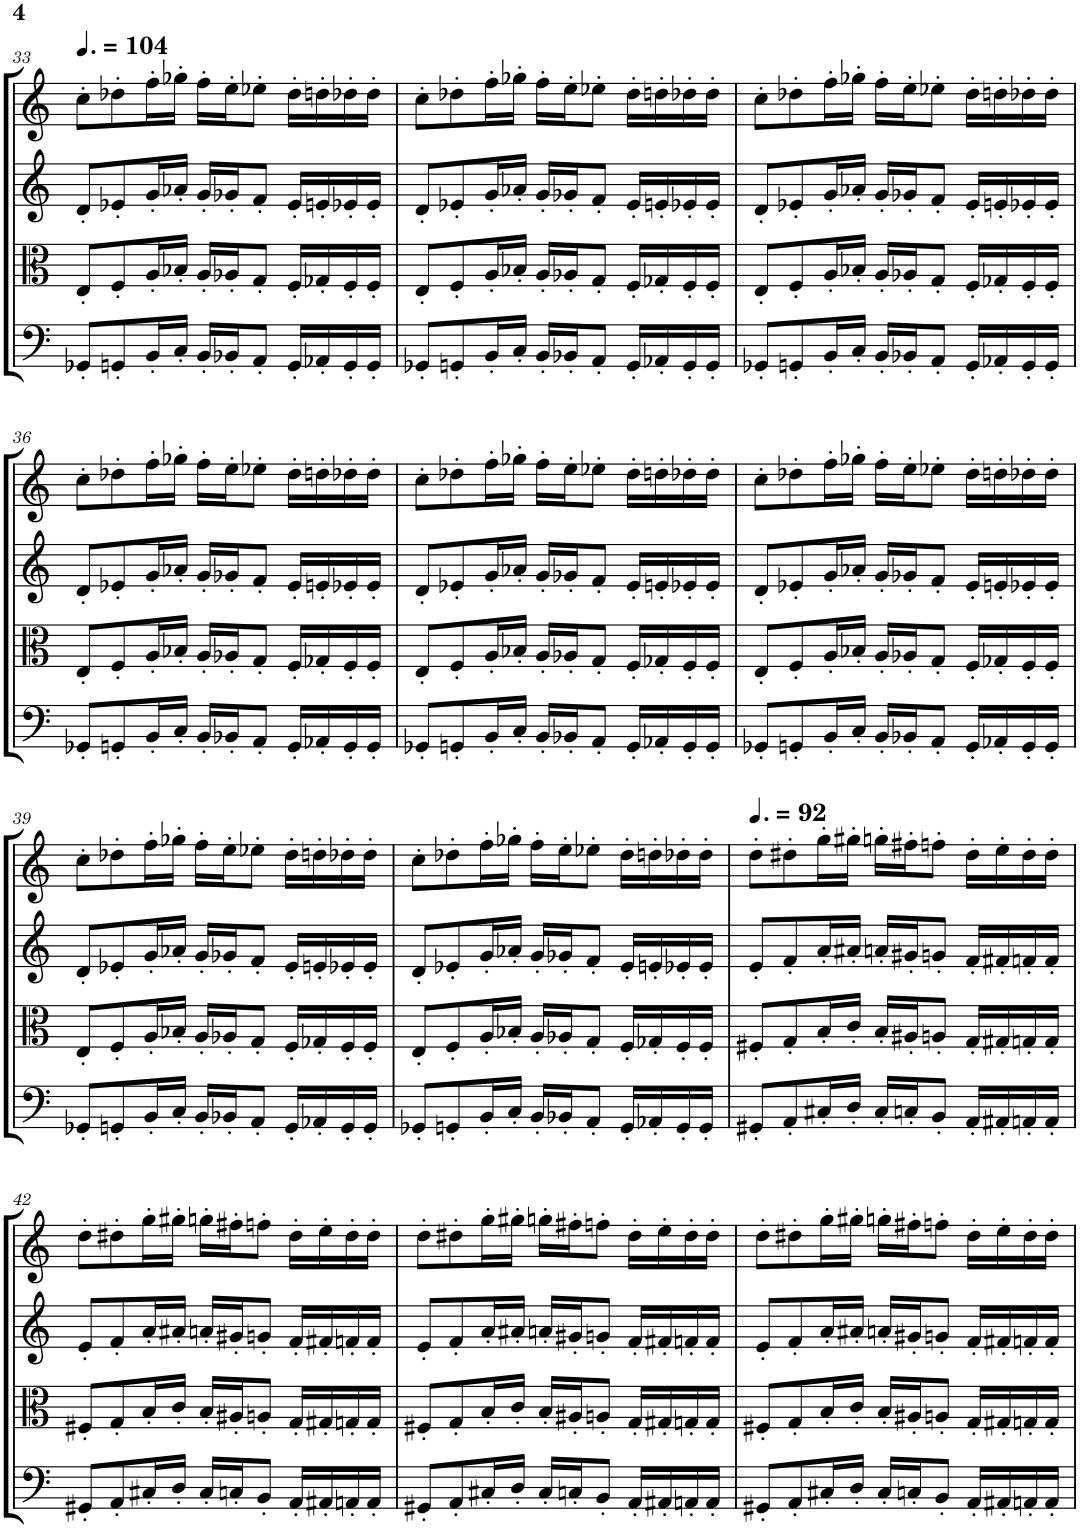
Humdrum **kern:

**kern	**kern	**kern	**kern
*part4	*part3	*part2	*part1
*staff4	*staff3	*staff2	*staff1
*I"Violoncello	*I"Viola	*I"Violin II	*I"Violin I
*I'Vc	*I'Vla	*I'Vln	*I'Vln
!!LO:PB:g=z
*clefF4	*clefC3	*clefG2	*clefG2
*k[]	*k[]	*k[]	*k[]
*M7/8	*M7/8	*M7/8	*M7/8
*MM156	*MM156	*MM156	*MM156
=33	=33	=33	=33
8GG-X'/L	8E'/L	8d'/L	8cc'\L
8GGn'/	8F'/	8e-X'/	8dd-X'\
16BB'/L	16A'/L	16g'/L	16ff'\L
16C'/JJ	16B-X'/JJ	16a-X'/JJ	16gg-X'\JJ
16BB'/LL	16A'/LL	16g'/LL	16ff'\LL
16BB-X'/J	16A-X'/J	16g-X'/J	16ee'\J
8AA'/J	8G'/J	8f'/J	8ee-X'\J
16GG'/LL	16F'/LL	16e-'/LL	16dd-'\LL
16AA-X'/	16G-X'/	16en'/	16ddn'\
16GG'/	16F'/	16e-X'/	16dd-X'\
16GG'/JJ	16F'/JJ	16e-'/JJ	16dd-'\JJ
=34	=34	=34	=34
8GG-X'/L	8E'/L	8d'/L	8cc'\L
8GGn'/	8F'/	8e-X'/	8dd-X'\
16BB'/L	16A'/L	16g'/L	16ff'\L
16C'/JJ	16B-X'/JJ	16a-X'/JJ	16gg-X'\JJ
16BB'/LL	16A'/LL	16g'/LL	16ff'\LL
16BB-X'/J	16A-X'/J	16g-X'/J	16ee'\J
8AA'/J	8G'/J	8f'/J	8ee-X'\J
16GG'/LL	16F'/LL	16e-'/LL	16dd-'\LL
16AA-X'/	16G-X'/	16en'/	16ddn'\
16GG'/	16F'/	16e-X'/	16dd-X'\
16GG'/JJ	16F'/JJ	16e-'/JJ	16dd-'\JJ
=35	=35	=35	=35
8GG-X'/L	8E'/L	8d'/L	8cc'\L
8GGn'/	8F'/	8e-X'/	8dd-X'\
16BB'/L	16A'/L	16g'/L	16ff'\L
16C'/JJ	16B-X'/JJ	16a-X'/JJ	16gg-X'\JJ
16BB'/LL	16A'/LL	16g'/LL	16ff'\LL
16BB-X'/J	16A-X'/J	16g-X'/J	16ee'\J
8AA'/J	8G'/J	8f'/J	8ee-X'\J
16GG'/LL	16F'/LL	16e-'/LL	16dd-'\LL
16AA-X'/	16G-X'/	16en'/	16ddn'\
16GG'/	16F'/	16e-X'/	16dd-X'\
16GG'/JJ	16F'/JJ	16e-'/JJ	16dd-'\JJ
!!LO:LB:g=z
=36	=36	=36	=36
8GG-X'/L	8E'/L	8d'/L	8cc'\L
8GGn'/	8F'/	8e-X'/	8dd-X'\
16BB'/L	16A'/L	16g'/L	16ff'\L
16C'/JJ	16B-X'/JJ	16a-X'/JJ	16gg-X'\JJ
16BB'/LL	16A'/LL	16g'/LL	16ff'\LL
16BB-X'/J	16A-X'/J	16g-X'/J	16ee'\J
8AA'/J	8G'/J	8f'/J	8ee-X'\J
16GG'/LL	16F'/LL	16e-'/LL	16dd-'\LL
16AA-X'/	16G-X'/	16en'/	16ddn'\
16GG'/	16F'/	16e-X'/	16dd-X'\
16GG'/JJ	16F'/JJ	16e-'/JJ	16dd-'\JJ
=37	=37	=37	=37
8GG-X'/L	8E'/L	8d'/L	8cc'\L
8GGn'/	8F'/	8e-X'/	8dd-X'\
16BB'/L	16A'/L	16g'/L	16ff'\L
16C'/JJ	16B-X'/JJ	16a-X'/JJ	16gg-X'\JJ
16BB'/LL	16A'/LL	16g'/LL	16ff'\LL
16BB-X'/J	16A-X'/J	16g-X'/J	16ee'\J
8AA'/J	8G'/J	8f'/J	8ee-X'\J
16GG'/LL	16F'/LL	16e-'/LL	16dd-'\LL
16AA-X'/	16G-X'/	16en'/	16ddn'\
16GG'/	16F'/	16e-X'/	16dd-X'\
16GG'/JJ	16F'/JJ	16e-'/JJ	16dd-'\JJ
=38	=38	=38	=38
8GG-X'/L	8E'/L	8d'/L	8cc'\L
8GGn'/	8F'/	8e-X'/	8dd-X'\
16BB'/L	16A'/L	16g'/L	16ff'\L
16C'/JJ	16B-X'/JJ	16a-X'/JJ	16gg-X'\JJ
16BB'/LL	16A'/LL	16g'/LL	16ff'\LL
16BB-X'/J	16A-X'/J	16g-X'/J	16ee'\J
8AA'/J	8G'/J	8f'/J	8ee-X'\J
16GG'/LL	16F'/LL	16e-'/LL	16dd-'\LL
16AA-X'/	16G-X'/	16en'/	16ddn'\
16GG'/	16F'/	16e-X'/	16dd-X'\
16GG'/JJ	16F'/JJ	16e-'/JJ	16dd-'\JJ
!!LO:LB:g=z
=39	=39	=39	=39
8GG-X'/L	8E'/L	8d'/L	8cc'\L
8GGn'/	8F'/	8e-X'/	8dd-X'\
16BB'/L	16A'/L	16g'/L	16ff'\L
16C'/JJ	16B-X'/JJ	16a-X'/JJ	16gg-X'\JJ
16BB'/LL	16A'/LL	16g'/LL	16ff'\LL
16BB-X'/J	16A-X'/J	16g-X'/J	16ee'\J
8AA'/J	8G'/J	8f'/J	8ee-X'\J
16GG'/LL	16F'/LL	16e-'/LL	16dd-'\LL
16AA-X'/	16G-X'/	16en'/	16ddn'\
16GG'/	16F'/	16e-X'/	16dd-X'\
16GG'/JJ	16F'/JJ	16e-'/JJ	16dd-'\JJ
=40	=40	=40	=40
8GG-X'/L	8E'/L	8d'/L	8cc'\L
8GGn'/	8F'/	8e-X'/	8dd-X'\
16BB'/L	16A'/L	16g'/L	16ff'\L
16C'/JJ	16B-X'/JJ	16a-X'/JJ	16gg-X'\JJ
16BB'/LL	16A'/LL	16g'/LL	16ff'\LL
16BB-X'/J	16A-X'/J	16g-X'/J	16ee'\J
8AA'/J	8G'/J	8f'/J	8ee-X'\J
16GG'/LL	16F'/LL	16e-'/LL	16dd-'\LL
16AA-X'/	16G-X'/	16en'/	16ddn'\
16GG'/	16F'/	16e-X'/	16dd-X'\
16GG'/JJ	16F'/JJ	16e-'/JJ	16dd-'\JJ
=41	=41	=41	=41
*	*	*	*MM138
8GG#X'/L	8F#X'/L	8e'/L	8dd'\L
8AA'/	8G'/	8f'/	8dd#X'\
16C#X'/L	16B'/L	16a'/L	16gg'\L
16D'/JJ	16c'/JJ	16a#X'/JJ	16gg#X'\JJ
16C#'/LL	16B'/LL	16an'/LL	16ggn'\LL
16Cn'/J	16A#X'/J	16g#X'/J	16ff#X'\J
8BB'/J	8An'/J	8gn'/J	8ffn'\J
16AA'/LL	16G'/LL	16f'/LL	16dd#'\LL
16AA#X'/	16G#X'/	16f#X'/	16ee'\
16AAn'/	16Gn'/	16fn'/	16dd#'\
16AA'/JJ	16G'/JJ	16f'/JJ	16dd#'\JJ
!!LO:LB:g=z
=42	=42	=42	=42
8GG#X'/L	8F#X'/L	8e'/L	8dd'\L
8AA'/	8G'/	8f'/	8dd#X'\
16C#X'/L	16B'/L	16a'/L	16gg'\L
16D'/JJ	16c'/JJ	16a#X'/JJ	16gg#X'\JJ
16C#'/LL	16B'/LL	16an'/LL	16ggn'\LL
16Cn'/J	16A#X'/J	16g#X'/J	16ff#X'\J
8BB'/J	8An'/J	8gn'/J	8ffn'\J
16AA'/LL	16G'/LL	16f'/LL	16dd#'\LL
16AA#X'/	16G#X'/	16f#X'/	16ee'\
16AAn'/	16Gn'/	16fn'/	16dd#'\
16AA'/JJ	16G'/JJ	16f'/JJ	16dd#'\JJ
=43	=43	=43	=43
8GG#X'/L	8F#X'/L	8e'/L	8dd'\L
8AA'/	8G'/	8f'/	8dd#X'\
16C#X'/L	16B'/L	16a'/L	16gg'\L
16D'/JJ	16c'/JJ	16a#X'/JJ	16gg#X'\JJ
16C#'/LL	16B'/LL	16an'/LL	16ggn'\LL
16Cn'/J	16A#X'/J	16g#X'/J	16ff#X'\J
8BB'/J	8An'/J	8gn'/J	8ffn'\J
16AA'/LL	16G'/LL	16f'/LL	16dd#'\LL
16AA#X'/	16G#X'/	16f#X'/	16ee'\
16AAn'/	16Gn'/	16fn'/	16dd#'\
16AA'/JJ	16G'/JJ	16f'/JJ	16dd#'\JJ
=44	=44	=44	=44
8GG#X'/L	8F#X'/L	8e'/L	8dd'\L
8AA'/	8G'/	8f'/	8dd#X'\
16C#X'/L	16B'/L	16a'/L	16gg'\L
16D'/JJ	16c'/JJ	16a#X'/JJ	16gg#X'\JJ
16C#'/LL	16B'/LL	16an'/LL	16ggn'\LL
16Cn'/J	16A#X'/J	16g#X'/J	16ff#X'\J
8BB'/J	8An'/J	8gn'/J	8ffn'\J
16AA'/LL	16G'/LL	16f'/LL	16dd#'\LL
16AA#X'/	16G#X'/	16f#X'/	16ee'\
16AAn'/	16Gn'/	16fn'/	16dd#'\
16AA'/JJ	16G'/JJ	16f'/JJ	16dd#'\JJ
=	=	=	=
*-	*-	*-	*-
